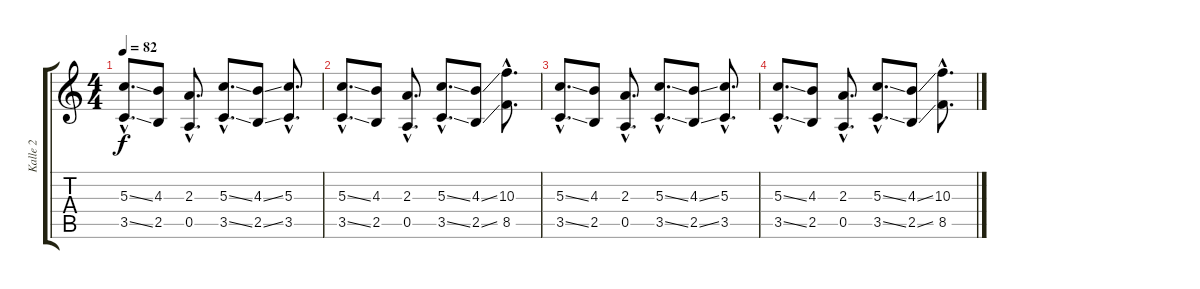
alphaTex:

\track ("Kalle 2" "Kalle 2") {instrument overdrivenguitar}
\staff {score tabs}
\tuning (E4 B3 G3 D3 A2 E2) {hide}
\ts (4 4)
\tempo 82
\clef g2
\ks c
(5.3{ss hac} 3.5{ss hac}).8{d dy f} (4.3 2.5).8 (2.3{hac} 0.5{hac}).8{d} (5.3{ss hac} 3.5{ss hac}).8{d} (4.3{ss} 2.5{ss}).8 (5.3{hac} 3.5{hac}).8{d} |
(5.3{ss hac} 3.5{ss hac}).8{d} (4.3 2.5).8 (2.3{hac} 0.5{hac}).8{d} (5.3{ss hac} 3.5{ss hac}).8{d} (4.3{ss} 2.5{ss}).8 (10.3{hac} 8.5{hac}).8{d} |
(5.3{ss hac} 3.5{ss hac}).8{d} (4.3 2.5).8 (2.3{hac} 0.5{hac}).8{d} (5.3{ss hac} 3.5{ss hac}).8{d} (4.3{ss} 2.5{ss}).8 (5.3{hac} 3.5{hac}).8{d} |
(5.3{ss hac} 3.5{ss hac}).8{d} (4.3 2.5).8 (2.3{hac} 0.5{hac}).8{d} (5.3{ss hac} 3.5{ss hac}).8{d} (4.3{ss} 2.5{ss}).8 (10.3{hac} 8.5{hac}).8{d}
